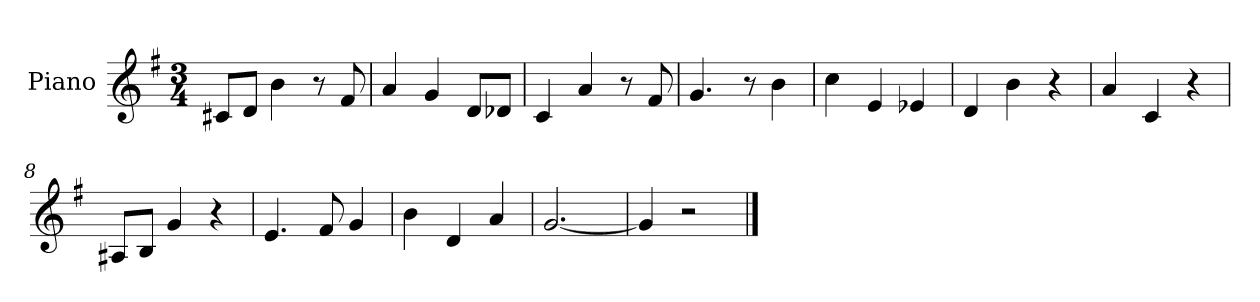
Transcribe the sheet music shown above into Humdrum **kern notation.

**kern
*part1
*staff1
*I"Piano
*I'Pno
*clefG2
*k[f#]
*M3/4
=1
8c#X/L
8d/J
4b\
8r
8f#/
=2
4a/
4g/
8d/L
8d-X/J
=3
4c/
4a/
8r
8f#/
=4
4.g/
8r
4b\
=5
4cc\
4e/
4e-X/
=6
4d/
4b\
4r
=7
4a/
4c/
4r
=8
8A#X/L
8B/J
4g/
4r
=9
4.e/
8f#/
4g/
=10
4b\
4d/
4a/
=11
[2.g/
=12
4g/]
2r
==
*-
